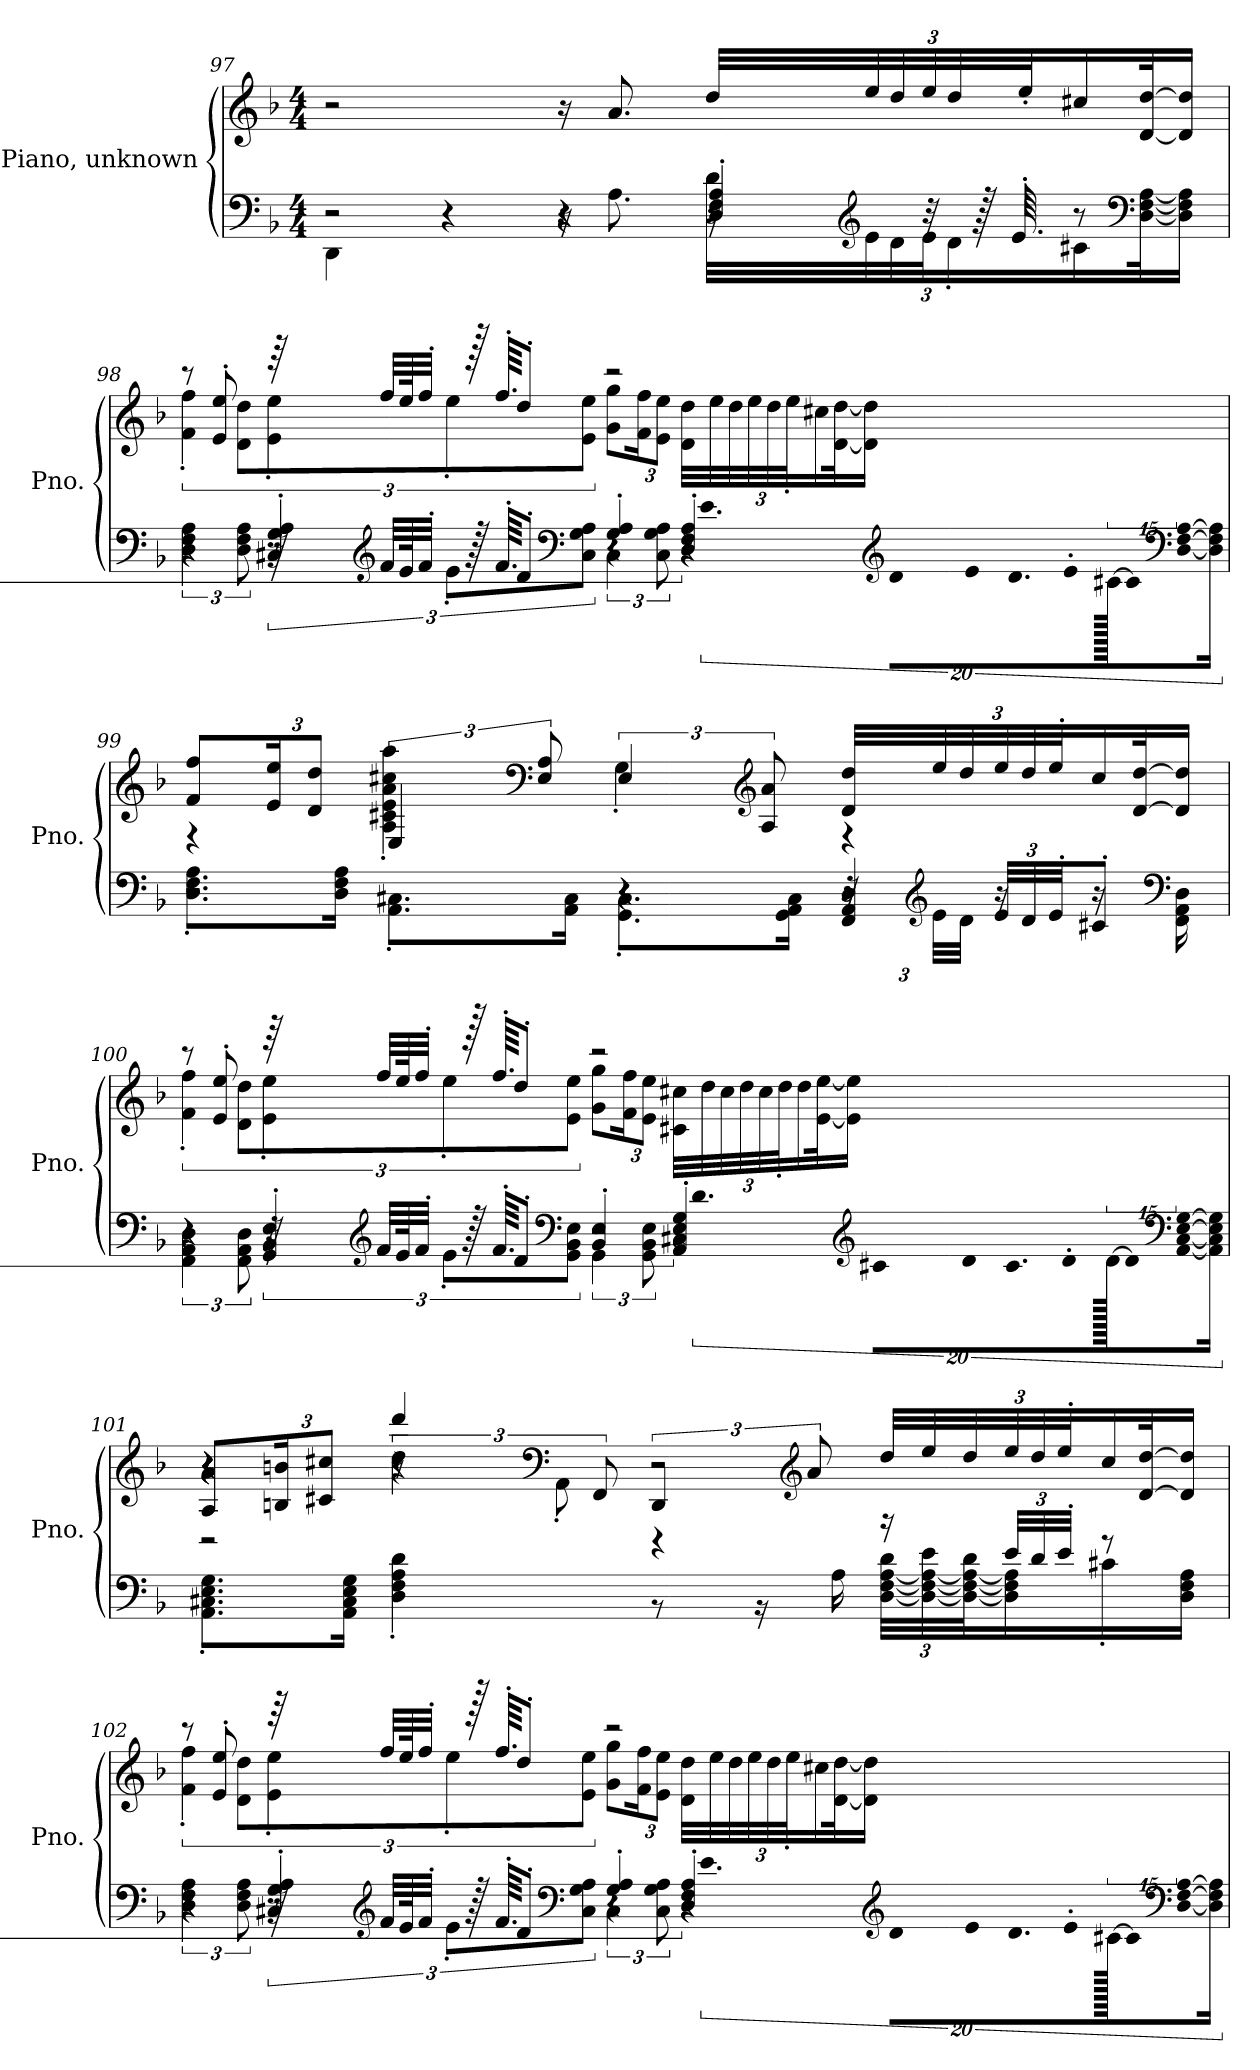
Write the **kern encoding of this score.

**kern	**kern
*part1	*part1
*staff2	*staff1
*I"Piano, unknown	*
*I'Pno.	*
*clefF4	*clefG2
*k[b-]	*k[b-]
*M4/4	*M4/4
=97	=97
*^	*
*	*^	*
2r	4DD\	2r	2r
.	4r	.	.
4r	16r	4r	16r
.	8.A\	.	8.a/
*	*Xbrackettup	*	*Xbrackettup
16r	48d\LLL	4D/' 4F/' 4A/'	48dd/LLL
*clefG2	*	*	*
.	48e\	.	48ee/
.	48d\	.	48dd/
32r	48e\J	.	48ee/
.	24d'\	.	48dd/
128r	.	.	.
64.e'/	.	.	.
.	.	.	48ee'/J
8r	24c#X\	.	24cc#X/
*clefF4	*	*	*
.	[48D\ [48F\ [48A\K	.	[48d/ [48dd/K
.	16D\] 16F\] 16A\]JJ	.	16d/] 16dd/]JJ
!!LO:PB:g=z
=98	=98	=98	=98
*	*	*	*^
*	*brackettup	*	*	*brackettup
4r	6D\ 6F\ 6A\	4r	8r	6f\' 6ff\'
.	.	.	8e/' 8ee/'	.
.	12D\ 12F\ 12A\	.	.	12d\ 12dd\L
64r	12r	4C#X/' 4G/' 4A/'	64r	12e\' 12ee\'
*clefG2	*	*	*	*
32f/LLL	.	.	32ff/LLL	.
64e/K	.	.	64ee/K	.
32f'/JJJ	.	.	32ff'/JJJ	.
.	12e'\L	.	.	12ee'\
128r	.	.	128r	.
64.f'/KKKL	.	.	64.ff'/KKKL	.
8d'/J	.	.	8dd'/J	.
*clefF4	*	*	*	*
.	12C#\ 12G\ 12A\J	.	.	12e\ 12ee\J
4G/' 4A/'	6C#\	4r	2r	8g\ 8gg\L
*	*	*	*	*Xbrackettup
.	.	.	.	24f\ 24ff\K
.	12C#\ 12G\ 12A\	.	.	12e\ 12ee\J
!	!LO:N:vis=64	!	!	!
4r	960%17r	4D/' 4F/' 4A/'	.	48d\ 48dd\LLL
!	!LO:N:vis=64.	!	!	!
.	640%17e\	.	.	.
.	.	.	.	48ee\
.	.	.	.	48dd\
.	1920ryy	.	.	.
*clefG2	*	*	*	*
!	!LO:N:vis=64	!	!	!
.	960%17d\LLLL	.	.	.
!	!LO:N:vis=64	!	!	!
.	960%17e\	.	.	48ee\
!	!LO:N:vis=64.	!	!	!
.	640%17d\	.	.	.
.	.	.	.	48dd\
.	.	.	.	48ee'\J
.	1920ryy	.	.	.
!	!LO:N:vis=64	!	!	!
.	960%17e'\JJ	.	.	.
.	[960c#X\	.	.	24cc#X\
.	320%13c#\]	.	.	.
*clefF4	*	*	*	*
.	[48D\ [48F\ [48A\K	.	.	[48d\ [48dd\K
.	16D\] 16F\] 16A\]JJ	.	.	16d\] 16dd\]JJ
!!LO:LB:g=z	!!
=99	=99	=99	=99	=99
2r	8.D\' 8.F\' 8.A\'L	2r	8f/ 8ff/L	4r
.	.	.	24e/ 24ee/K	.
.	.	.	12d/ 12dd/J	.
.	16D\ 16F\ 16A\Jk	.	.	.
*	*	*	*brackettup	*
.	8.AA\' 8.C#X\'L	.	6E/	4A\' 4c#X\' 4e\' 4a\' 4cc#X\' 4aa\'
*	*	*	*clefF4	*
.	.	.	12E/ 12A/	.
.	16AA\ 16C#\Jk	.	.	.
4r	8.GG\' 8.C#\'L	4r	6E/	4G'\
*	*	*	*clefG2	*
.	.	.	12A/ 12a/	.
.	16GG\ 16AA\ 16C#\Jk	.	.	.
*	*	*	*Xbrackettup	*
16r	48r	4FF/ 4AA/ 4D/	48d/ 48dd/LLL	4r
*clefG2	*	*	*	*
.	48e\LLL	.	48ee/	.
.	48d\JJJ	.	48dd/	.
*Xbrackettup	*	*	*	*
48e/LLL	16r	.	48ee/	.
48d/	.	.	48dd/	.
48e'/JJ	.	.	48ee'/J	.
8c#X'/J	16r	.	24cc#/	.
.	.	.	[48d/ [48dd/K	.
*clefF4	*	*	*	*
.	16FF\ 16AA\ 16D\	.	16d/] 16dd/]JJ	.
!!LO:LB:g=z	!!
=100	=100	=100	=100	=100
*	*brackettup	*	*	*brackettup
4r	6FF\ 6AA\ 6D\	4r	8r	6f\' 6ff\'
.	.	.	8e/' 8ee/'	.
.	12FF\ 12AA\ 12D\	.	.	12d\ 12dd\L
64r	12r	4GG/' 4BB-/' 4E/'	64r	12e\' 12ee\'
*clefG2	*	*	*	*
32f/LLL	.	.	32ff/LLL	.
64e/K	.	.	64ee/K	.
32f'/JJJ	.	.	32ff'/JJJ	.
.	12e'\L	.	.	12ee'\
128r	.	.	128r	.
64.f'/KKKL	.	.	64.ff'/KKKL	.
8d'/J	.	.	8dd'/J	.
*clefF4	*	*	*	*
.	12GG\ 12BB-\ 12E\J	.	.	12e\ 12ee\J
4BB-/' 4E/'	6GG\	2r	2r	8g\ 8gg\L
*	*	*	*	*Xbrackettup
.	.	.	.	24f\ 24ff\K
.	12GG\ 12BB-\ 12E\	.	.	12e\ 12ee\J
!	!LO:N:vis=64	!	!	!
4AA/' 4C#X/' 4E/' 4G/'	960%17r	.	.	48c#X\ 48cc#X\LLL
!	!LO:N:vis=64.	!	!	!
.	640%17d\	.	.	.
.	.	.	.	48dd\
.	.	.	.	48cc#\
.	1920ryy	.	.	.
*clefG2	*	*	*	*
!	!LO:N:vis=64	!	!	!
.	960%17c#X\LLLL	.	.	.
!	!LO:N:vis=64	!	!	!
.	960%17d\	.	.	48dd\
!	!LO:N:vis=64.	!	!	!
.	640%17c#\	.	.	.
.	.	.	.	48cc#\
.	.	.	.	48dd'\J
.	1920ryy	.	.	.
!	!LO:N:vis=64	!	!	!
.	960%17d'\JJ	.	.	.
.	[960d\	.	.	24dd\
.	320%13d\]	.	.	.
*clefF4	*	*	*	*
.	[48AA\ [48C#\ [48E\ [48G\K	.	.	[48e\ [48ee\K
.	16AA\] 16C#\] 16E\] 16G\]JJ	.	.	16e\] 16ee\]JJ
*	*v	*v	*	*
!!LO:LB:g=z
=101	=101	=101	=101
*	*	*^	*^
2r	8.AA\' 8.C#X\' 8.E\' 8.G\'L	4r	4r	8A/ 8a/L	4r
.	.	.	.	24Bn/ 24bn/K	.
.	.	.	.	12c#X/ 12cc#X/J	.
.	16AA\ 16C#\ 16E\ 16G\Jk	.	.	.	.
*	*	*	*	*brackettup	*
.	4D\' 4F\' 4A\' 4d\'	4ddd/	4dd\	6r	8r
*	*	*clefF4	*	*	*
.	.	.	.	.	8AA'\
.	.	.	.	12FF/	.
4r	8r	2r	2r	6DD/	2r
.	16r	.	.	.	.
*	*	*clefG2	*	*	*
.	.	.	.	12a/	.
.	16A\	.	.	.	.
*	*Xbrackettup	*	*	*Xbrackettup	*
16r	[48D\ [48F\ [48A\ 48d\LLL	.	.	48dd/LLL	.
.	48D\_ 48F\_ 48A\_ 48e\	.	.	48ee/	.
.	48D\_ 48F\_ 48A\_ 48d\J	.	.	48dd/	.
48e/LLL	16D\] 16F\] 16A\]	.	.	48ee/	.
48d/	.	.	.	48dd/	.
48e'/JJJ	.	.	.	48ee'/J	.
8r	16c#X'\	.	.	24cc#/	.
.	.	.	.	[48d/ [48dd/K	.
.	16D\ 16F\ 16A\JJ	.	.	16d/] 16dd/]JJ	.
*	*	*	*v	*v	*v
!!LO:LB:g=z
=102	=102	=102	=102
*	*brackettup	*	*brackettup
*	*^	*	*
4r	6D\ 6F\ 6A\	4r	8r	6f\' 6ff\'
.	.	.	8e/' 8ee/'	.
.	12D\ 12F\ 12A\	.	.	12d\ 12dd\L
64r	12r	4C#X/' 4G/' 4A/'	64r	12e\' 12ee\'
*clefG2	*	*	*	*
32f/LLL	.	.	32ff/LLL	.
64e/K	.	.	64ee/K	.
32f'/JJJ	.	.	32ff'/JJJ	.
.	12e'\L	.	.	12ee'\
128r	.	.	128r	.
64.f'/KKKL	.	.	64.ff'/KKKL	.
8d'/J	.	.	8dd'/J	.
*clefF4	*	*	*	*
.	12C#\ 12G\ 12A\J	.	.	12e\ 12ee\J
4G/' 4A/'	6C#\	4r	2r	8g\ 8gg\L
*	*	*	*	*Xbrackettup
.	.	.	.	24f\ 24ff\K
.	12C#\ 12G\ 12A\	.	.	12e\ 12ee\J
!	!LO:N:vis=64	!	!	!
4r	960%17r	4D/' 4F/' 4A/'	.	48d\ 48dd\LLL
!	!LO:N:vis=64.	!	!	!
.	640%17e\	.	.	.
.	.	.	.	48ee\
.	.	.	.	48dd\
.	1920ryy	.	.	.
*clefG2	*	*	*	*
!	!LO:N:vis=64	!	!	!
.	960%17d\LLLL	.	.	.
!	!LO:N:vis=64	!	!	!
.	960%17e\	.	.	48ee\
!	!LO:N:vis=64.	!	!	!
.	640%17d\	.	.	.
.	.	.	.	48dd\
.	.	.	.	48ee'\J
.	1920ryy	.	.	.
!	!LO:N:vis=64	!	!	!
.	960%17e'\JJ	.	.	.
.	[960c#X\	.	.	24cc#X\
.	320%13c#\]	.	.	.
*clefF4	*	*	*	*
.	[48D\ [48F\ [48A\K	.	.	[48d\ [48dd\K
.	16D\] 16F\] 16A\]JJ	.	.	16d\] 16dd\]JJ
*v	*v	*v	*	*
*	*v	*v
=	=
*-	*-
